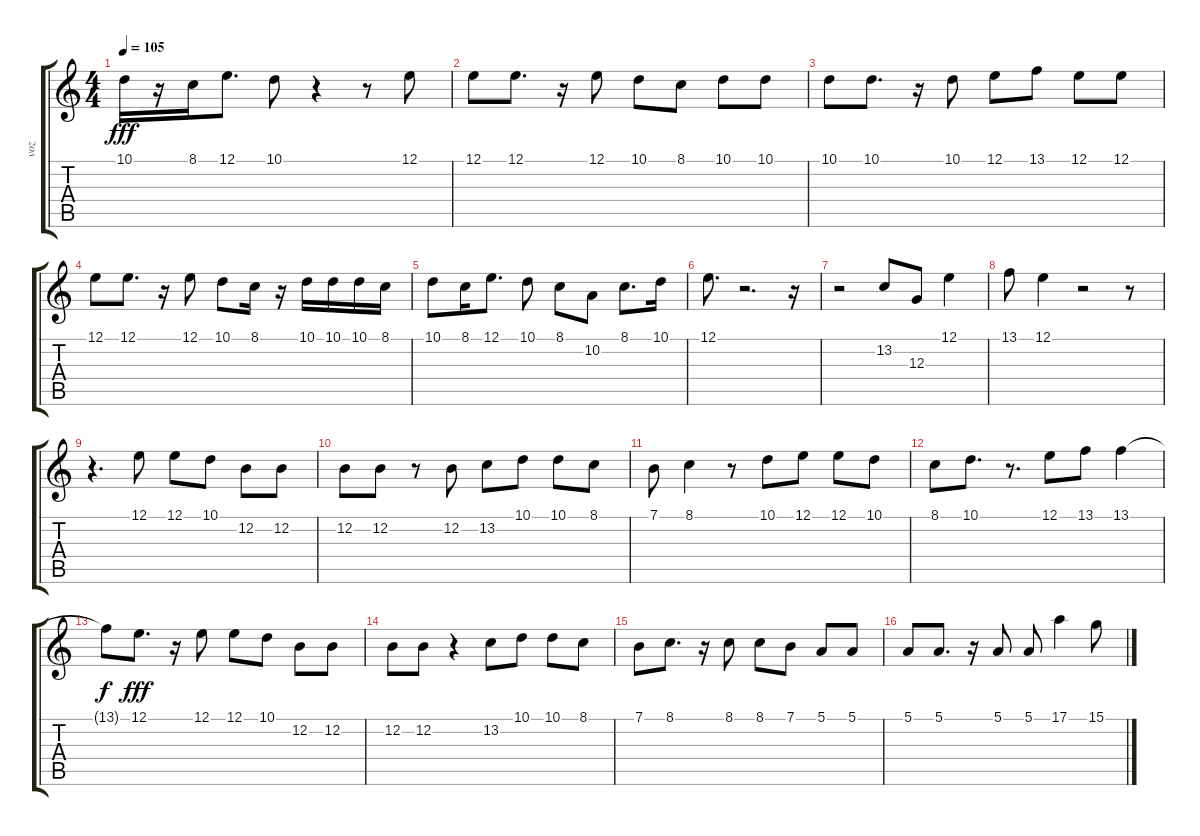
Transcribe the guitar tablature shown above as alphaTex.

\track ("voz" "voz") {instrument violin}
\staff {score tabs}
\tuning (E4 B3 G3 D3 A2 E2) {hide}
\ts (4 4)
\tempo 105
\clef g2
\ks c
10.1.16{dy fff} r.16 8.1.16 12.1.8{d} 10.1.8 r.4 r.8 12.1.8 |
12.1.8 12.1.8{d} r.16 12.1.8 10.1.8 8.1.8 10.1.8 10.1.8 |
10.1.8 10.1.8{d} r.16 10.1.8 12.1.8 13.1.8 12.1.8 12.1.8 |
12.1.8 12.1.8{d} r.16 12.1.8 10.1.8 8.1.16 r.16 10.1.16 10.1.16 10.1.16 8.1.16 |
10.1.8 8.1.16 12.1.8{d} 10.1.8 8.1.8 10.2.8 8.1.8{d} 10.1.16 |
12.1.8{d} r.2{d} r.16 |
r.2 13.2.8 12.3.8 12.1.4 |
13.1.8 12.1.4 r.2 r.8 |
r.4{d} 12.1.8 12.1.8 10.1.8 12.2.8 12.2.8 |
12.2.8 12.2.8 r.8 12.2.8 13.2.8 10.1.8 10.1.8 8.1.8 |
7.1.8 8.1.4 r.8 10.1.8 12.1.8 12.1.8 10.1.8 |
8.1.8 10.1.8{d} r.8{d} 12.1.8 13.1.8 13.1.4 |
13.1{t}.8{dy f} 12.1.8{d dy fff} r.16 12.1.8 12.1.8 10.1.8 12.2.8 12.2.8 |
12.2.8 12.2.8 r.4 13.2.8 10.1.8 10.1.8 8.1.8 |
7.1.8 8.1.8{d} r.16 8.1.8 8.1.8 7.1.8 5.1.8 5.1.8 |
5.1.8 5.1.8{d} r.16 5.1.8 5.1.8 17.1.4 15.1.8
